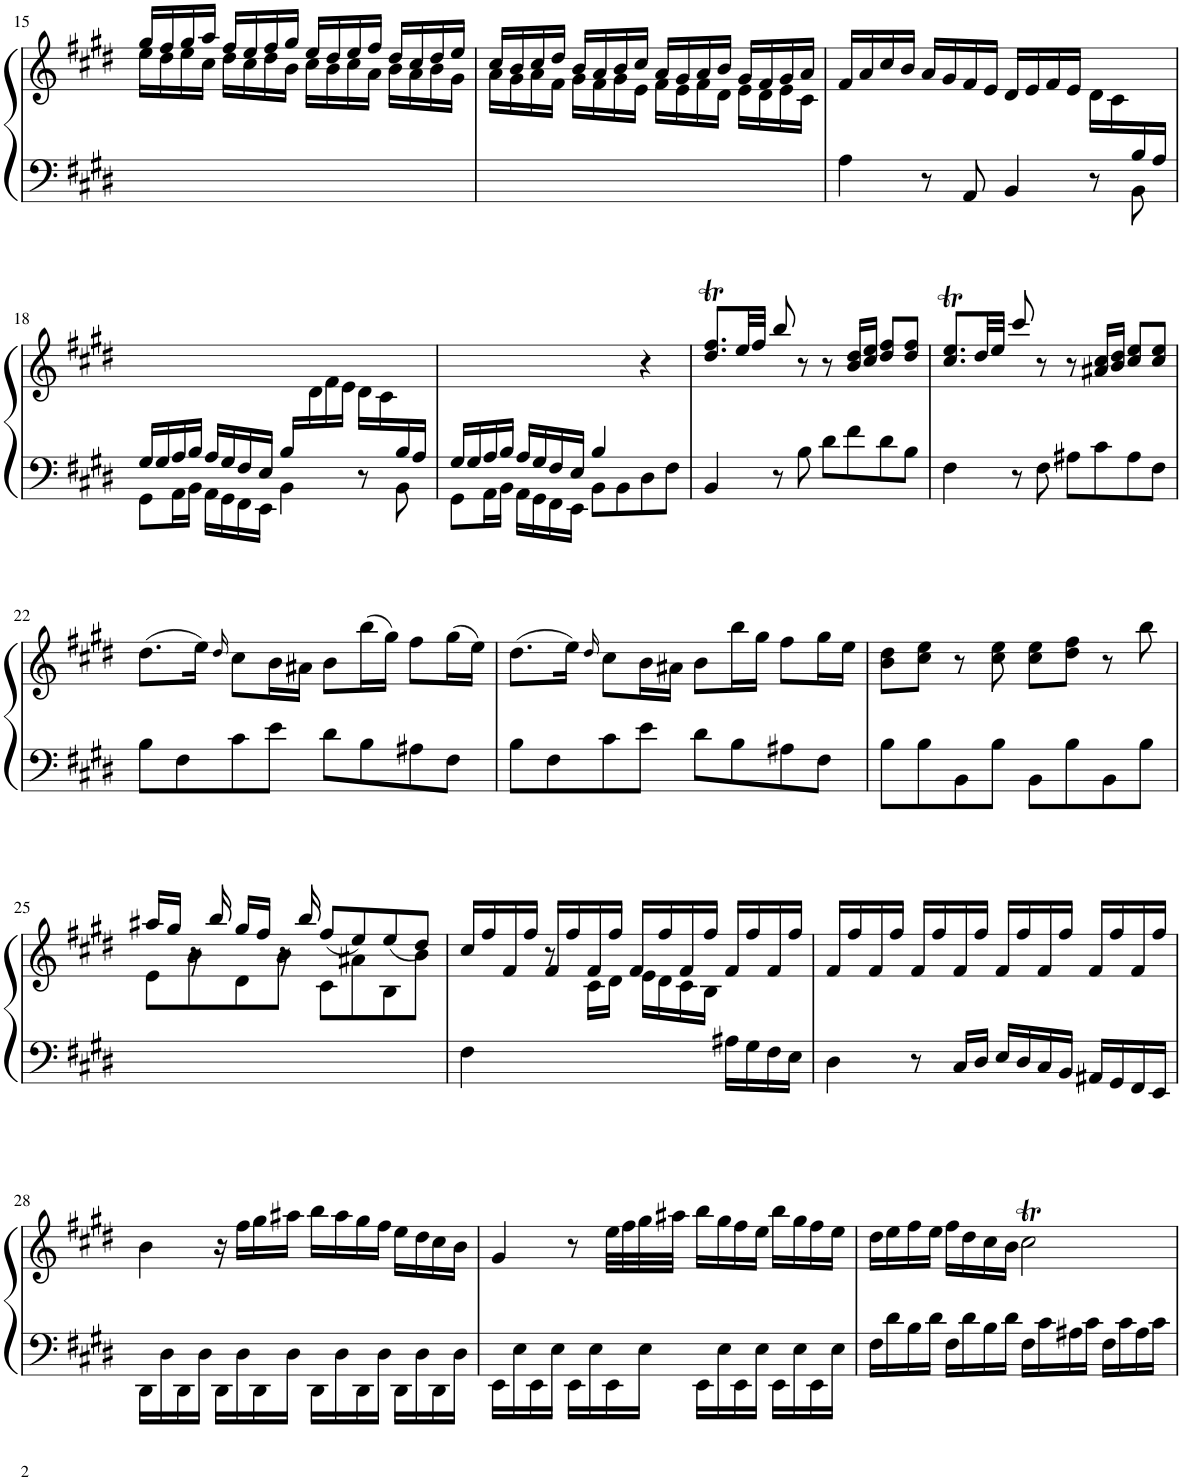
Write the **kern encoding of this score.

**kern	**kern
*part1	*part1
*staff2	*staff1
*I"Piano	*
*I'Pno.	*
!!LO:PB:g=z
*clefF4	*clefG2
*k[f#c#g#d#]	*k[f#c#g#d#]
*M4/4	*M4/4
*met(c)	*met(c)
=15	=15
*	*^
1ryy	16gg#/LL	16ee\LL
.	16ff#/	16dd#\
.	16gg#/	16ee\
.	16aa/JJ	16cc#\JJ
.	16ff#/LL	16dd#\LL
.	16ee/	16cc#\
.	16ff#/	16dd#\
.	16gg#/JJ	16b\JJ
.	16ee/LL	16cc#\LL
.	16dd#/	16b\
.	16ee/	16cc#\
.	16ff#/JJ	16a\JJ
.	16dd#/LL	16b\LL
.	16cc#/	16a\
.	16dd#/	16b\
.	16ee/JJ	16g#\JJ
=16	=16	=16
1ryy	16cc#/LL	16a\LL
.	16b/	16g#\
.	16cc#/	16a\
.	16dd#/JJ	16f#\JJ
.	16b/LL	16g#\LL
.	16a/	16f#\
.	16b/	16g#\
.	16cc#/JJ	16e\JJ
.	16a/LL	16f#\LL
.	16g#/	16e\
.	16a/	16f#\
.	16b/JJ	16d#\JJ
.	16g#/LL	16e\LL
.	16f#/	16d#\
.	16g#/	16e\
.	16a/JJ	16c#\JJ
*	*v	*v
=17	=17
*^	*
2..ryy	4A\	16f#/LL
.	.	16a/
.	.	16cc#/
.	.	16b/JJ
.	8r	16a/LL
.	.	16g#/
.	8AA/	16f#/
.	.	16e/JJ
.	4BB/	16d#/LL
.	.	16e/
.	.	16f#/
.	.	16e/JJ
.	8r	16d#\LL
.	.	16c#\
16B/	8BB\	8ryy
16A/JJ	.	.
!!LO:LB:g=z
=18	=18	=18
16G#/LL	8GG#\L	16ryy
16G#/	.	.
16A/	16AA\L	.
16B/JJ	16BB\JJ	.
16A/LL	16AA\LL	.
16G#/	16GG#\	.
16F#/	16FF#\	.
16E/JJ	16EE\JJ	.
16B/LL	4BB\	.
16ryy	.	16d#\
.	.	16f#\
.	.	16e\JJ
.	8r	16d#\LL
.	.	16c#\
16B/	8BB\	8ryy
16A/JJ	.	.
=19	=19	=19
16G#/LL	8GG#\L	2.ryy
16G#/	.	.
16A/	16AA\L	.
16B/JJ	16BB\JJ	.
16A/LL	16AA\LL	.
16G#/	16GG#\	.
16F#/	16FF#\	.
16E/JJ	16EE\JJ	.
4B/	8BB\L	.
.	8BB\	.
4ryy	8D#\	4r
.	8F#\J	.
*v	*v	*
=20	=20
4BB/	8.dd#/T 8.ff#/TL
.	32ee/LL
.	32ff#/JJJ
8r	8bb/
8B\	8r
8d#\L	8r
8f#\	16b/ 16dd#/LL
.	16cc#/ 16ee/JJ
8d#\	8dd#/ 8ff#/L
8B\J	8dd#/ 8ff#/J
=21	=21
4F#\	8.cc#/T 8.ee/TL
.	32dd#/LL
.	32ee/JJJ
8r	8ccc#/
8F#\	8r
8A#X\L	8r
8c#\	16a#X/ 16cc#/LL
.	16b/ 16dd#/JJ
8A#\	8cc#/ 8ee/L
8F#\J	8cc#/ 8ee/J
!!LO:LB:g=z
=22	=22
8B\L	(8.dd#\L
8F#\	.
.	16ee\Jk)
.	16qdd#/
8c#\	8cc#\L
8e\J	16b\L
.	16a#X\JJ
8d#\L	8b\L
8B\	(16bb\L
.	16gg#\JJ)
8A#X\	8ff#\L
8F#\J	(16gg#\L
.	16ee\JJ)
=23	=23
8B\L	(8.dd#\L
8F#\	.
.	16ee\Jk)
.	16qdd#/
8c#\	8cc#\L
8e\J	16b\L
.	16a#X\JJ
8d#\L	8b\L
8B\	16bb\L
.	16gg#\JJ
8A#X\	8ff#\L
8F#\J	16gg#\L
.	16ee\JJ
=24	=24
8B\L	8b\ 8dd#\L
8B\	8cc#\ 8ee\J
8BB\	8r
8B\J	8cc#\ 8ee\
8BB\L	8cc#\ 8ee\L
8B\	8dd#\ 8ff#\J
8BB\	8r
8B\J	8bb\
!!LO:LB:g=z
=25	=25
*	*^
1ryy	16aa#X/LL	8e\L
.	16gg#/JJ	.
.	16r	8b\
.	16bb/	.
.	16gg#/LL	8d#\
.	16ff#/JJ	.
.	16r	8b\J
.	16bb/	.
.	(8ff#/L	8c#\L
.	8ee/)	8a#X\
.	(8ee/	8B\
.	8dd#/J)	8b\J
=26	=26	=26
4F#\	16cc#/LL	4.ryy
.	16ff#/	.
.	16f#/	.
.	16ff#/JJ	.
8r	16f#/LL	.
.	16ff#/	.
4.ryy	16f#/	16c#\LL
.	16ff#/JJ	16d#\JJ
.	16f#/LL	16e\LL
.	16ff#/	16d#\
.	16f#/	16c#\
.	16ff#/JJ	16B\JJ
16A#X\LL	16f#/LL	4ryy
16G#\	16ff#/	.
16F#\	16f#/	.
16E\JJ	16ff#/JJ	.
*	*v	*v
=27	=27
4D#\	16f#/LL
.	16ff#/
.	16f#/
.	16ff#/JJ
8r	16f#/LL
.	16ff#/
16C#/LL	16f#/
16D#/JJ	16ff#/JJ
16E/LL	16f#/LL
16D#/	16ff#/
16C#/	16f#/
16BB/JJ	16ff#/JJ
16AA#X/LL	16f#/LL
16GG#/	16ff#/
16FF#/	16f#/
16EE/JJ	16ff#/JJ
!!LO:LB:g=z
=28	=28
16DD#\LL	4b\
16D#\	.
16DD#\	.
16D#\JJ	.
16DD#\LL	16r
16D#\	16ff#\LL
16DD#\	16gg#\
16D#\JJ	16aa#X\JJ
16DD#\LL	16bb\LL
16D#\	16aa#\
16DD#\	16gg#\
16D#\JJ	16ff#\JJ
16DD#\LL	16ee\LL
16D#\	16dd#\
16DD#\	16cc#\
16D#\JJ	16b\JJ
=29	=29
16EE\LL	4g#/
16E\	.
16EE\	.
16E\JJ	.
16EE\LL	8r
16E\	.
16EE\	32ee\LLL
.	32ff#\
16E\JJ	32gg#\
.	32aa#X\JJJ
16EE\LL	16bb\LL
16E\	16gg#\
16EE\	16ff#\
16E\JJ	16ee\JJ
16EE\LL	16bb\LL
16E\	16gg#\
16EE\	16ff#\
16E\JJ	16ee\JJ
=30	=30
16F#\LL	16dd#\LL
16d#\	16ee\
16B\	16ff#\
16d#\JJ	16ee\JJ
16F#\LL	16ff#\LL
16d#\	16dd#\
16B\	16cc#\
16d#\JJ	16b\JJ
16F#\LL	2cc#T\
16c#\	.
16A#X\	.
16c#\JJ	.
16F#\LL	.
16c#\	.
16A#\	.
16c#\JJ	.
=	=
*-	*-
